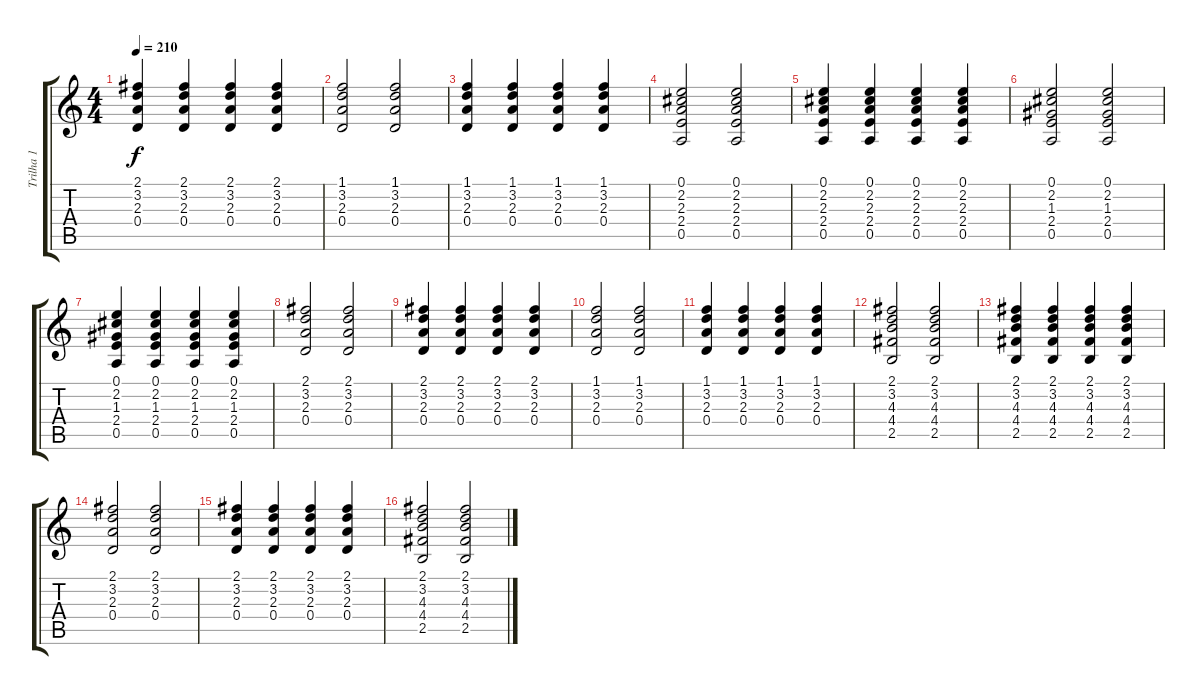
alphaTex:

\track ("Trilha 1" "Trilha 1") {instrument acousticguitarnylon}
\staff {score tabs}
\tuning (E4 B3 G3 D3 A2 E2) {hide}
\ts (4 4)
\tempo 210
\clef g2
\ks c
(2.1 3.2 2.3 0.4).4{dy f} (2.1 3.2 2.3 0.4).4 (2.1 3.2 2.3 0.4).4 (2.1 3.2 2.3 0.4).4 |
(1.1 3.2 2.3 0.4).2 (1.1 3.2 2.3 0.4).2 |
(1.1 3.2 2.3 0.4).4 (1.1 3.2 2.3 0.4).4 (1.1 3.2 2.3 0.4).4 (1.1 3.2 2.3 0.4).4 |
(0.1 2.2 2.3 2.4 0.5).2 (0.1 2.2 2.3 2.4 0.5).2 |
(0.1 2.2 2.3 2.4 0.5).4 (0.1 2.2 2.3 2.4 0.5).4 (0.1 2.2 2.3 2.4 0.5).4 (0.1 2.2 2.3 2.4 0.5).4 |
(0.1 2.2 1.3 2.4 0.5).2 (0.1 2.2 1.3 2.4 0.5).2 |
(0.1 2.2 1.3 2.4 0.5).4 (0.1 2.2 1.3 2.4 0.5).4 (0.1 2.2 1.3 2.4 0.5).4 (0.1 2.2 1.3 2.4 0.5).4 |
(2.1 3.2 2.3 0.4).2 (2.1 3.2 2.3 0.4).2 |
(2.1 3.2 2.3 0.4).4 (2.1 3.2 2.3 0.4).4 (2.1 3.2 2.3 0.4).4 (2.1 3.2 2.3 0.4).4 |
(1.1 3.2 2.3 0.4).2 (1.1 3.2 2.3 0.4).2 |
(1.1 3.2 2.3 0.4).4 (1.1 3.2 2.3 0.4).4 (1.1 3.2 2.3 0.4).4 (1.1 3.2 2.3 0.4).4 |
(2.1 3.2 4.3 4.4 2.5).2 (2.1 3.2 4.3 4.4 2.5).2 |
(2.1 3.2 4.3 4.4 2.5).4 (2.1 3.2 4.3 4.4 2.5).4 (2.1 3.2 4.3 4.4 2.5).4 (2.1 3.2 4.3 4.4 2.5).4 |
(2.1 3.2 2.3 0.4).2 (2.1 3.2 2.3 0.4).2 |
(2.1 3.2 2.3 0.4).4 (2.1 3.2 2.3 0.4).4 (2.1 3.2 2.3 0.4).4 (2.1 3.2 2.3 0.4).4 |
(2.1 3.2 4.3 4.4 2.5).2 (2.1 3.2 4.3 4.4 2.5).2
